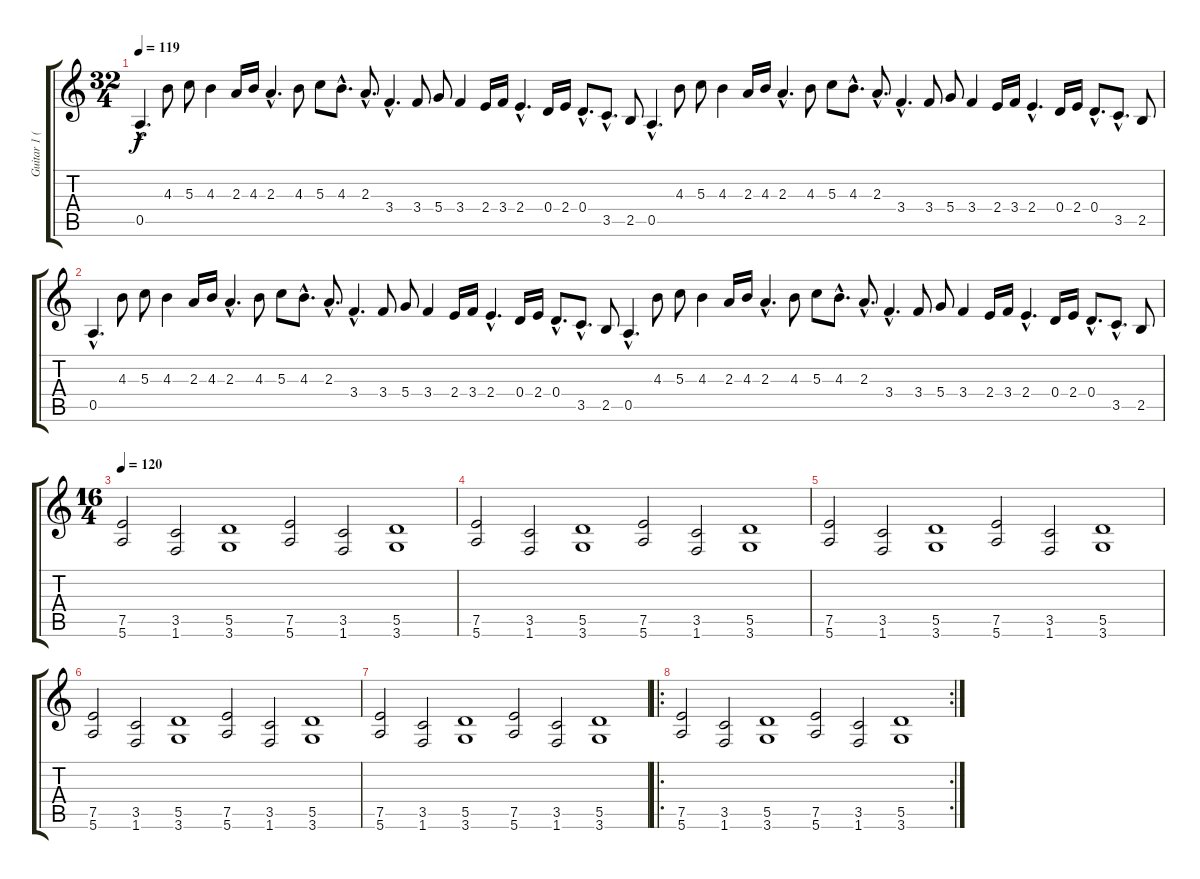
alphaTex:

\track ("Guitar 1 (Rhythm)" "Guitar 1 (") {instrument distortionguitar}
\staff {score tabs}
\tuning (E4 B3 G3 D3 A2 E2) {hide}
\ts (32 4)
\tempo 119
\clef g2
\ks c
0.5{hac}.4{d dy f volume 16} 4.3.8 5.3.8 4.3.4 2.3.16 4.3.16 2.3{hac}.4{d} 4.3.8 5.3.8 4.3{hac}.8{d} 2.3{hac}.8{d} 3.4{hac}.4{d} 3.4.8 5.4.8 3.4.4 2.4.16 3.4.16 2.4{hac}.4{d} 0.4.16 2.4.16 0.4{hac}.8{d} 3.5{hac}.8{d} 2.5.8 0.5{hac}.4{d} 4.3.8 5.3.8 4.3.4 2.3.16 4.3.16 2.3{hac}.4{d} 4.3.8 5.3.8 4.3{hac}.8{d} 2.3{hac}.8{d} 3.4{hac}.4{d} 3.4.8 5.4.8 3.4.4 2.4.16 3.4.16 2.4{hac}.4{d} 0.4.16 2.4.16 0.4{hac}.8{d} 3.5{hac}.8{d} 2.5.8 |
0.5{hac}.4{d} 4.3.8 5.3.8 4.3.4 2.3.16 4.3.16 2.3{hac}.4{d} 4.3.8 5.3.8 4.3{hac}.8{d} 2.3{hac}.8{d} 3.4{hac}.4{d} 3.4.8 5.4.8 3.4.4 2.4.16 3.4.16 2.4{hac}.4{d} 0.4.16 2.4.16 0.4{hac}.8{d} 3.5{hac}.8{d} 2.5.8 0.5{hac}.4{d} 4.3.8 5.3.8 4.3.4 2.3.16 4.3.16 2.3{hac}.4{d} 4.3.8 5.3.8 4.3{hac}.8{d} 2.3{hac}.8{d} 3.4{hac}.4{d} 3.4.8 5.4.8 3.4.4 2.4.16 3.4.16 2.4{hac}.4{d} 0.4.16 2.4.16 0.4{hac}.8{d} 3.5{hac}.8{d} 2.5.8 |
\ts (16 4)
\tempo 120
(7.5 5.6).2 (3.5 1.6).2 (5.5 3.6).1 (7.5 5.6).2 (3.5 1.6).2 (5.5 3.6).1 |
(7.5 5.6).2 (3.5 1.6).2 (5.5 3.6).1 (7.5 5.6).2 (3.5 1.6).2 (5.5 3.6).1 |
(7.5 5.6).2 (3.5 1.6).2 (5.5 3.6).1 (7.5 5.6).2 (3.5 1.6).2 (5.5 3.6).1 |
(7.5 5.6).2 (3.5 1.6).2 (5.5 3.6).1 (7.5 5.6).2 (3.5 1.6).2 (5.5 3.6).1 |
(7.5 5.6).2 (3.5 1.6).2 (5.5 3.6).1 (7.5 5.6).2 (3.5 1.6).2 (5.5 3.6).1 |
\ro
\rc 2
(7.5 5.6).2 (3.5 1.6).2 (5.5 3.6).1 (7.5 5.6).2 (3.5 1.6).2 (5.5 3.6).1
